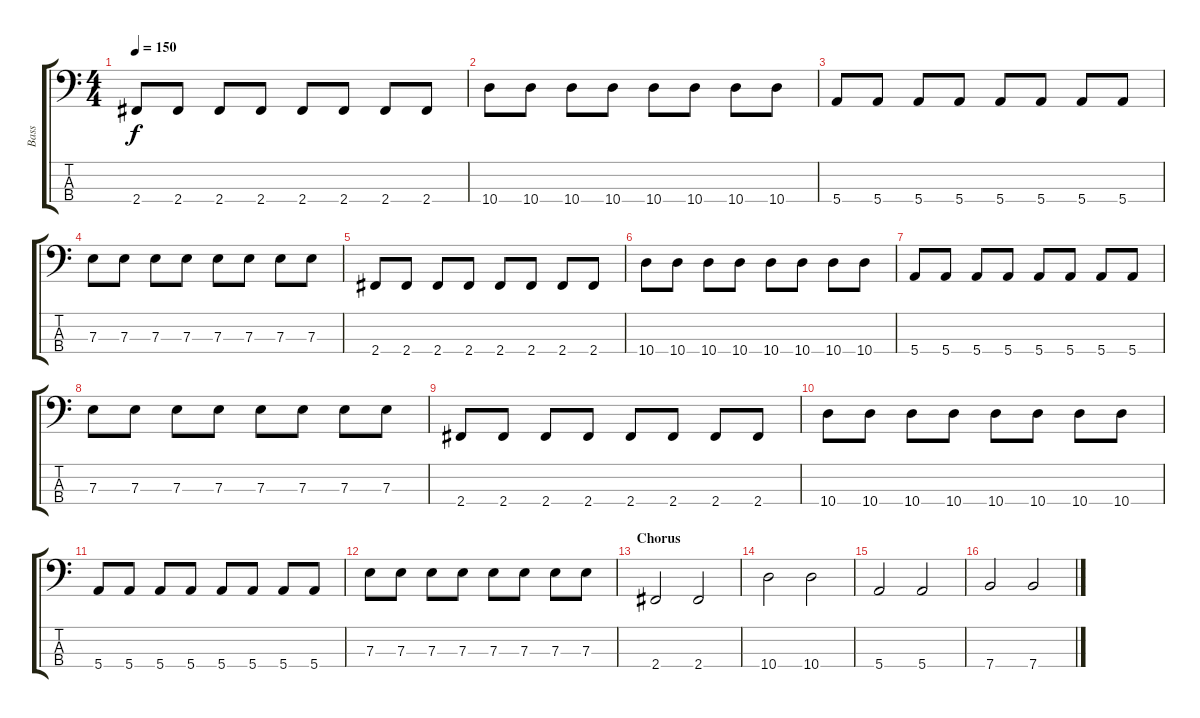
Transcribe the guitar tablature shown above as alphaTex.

\track ("Bass" "Bass") {instrument electricbasspick}
\staff {score tabs}
\tuning (G2 D2 A1 E1) {hide}
\ts (4 4)
\tempo 150
\clef f4
\ks c
2.4.8{dy f} 2.4.8 2.4.8 2.4.8 2.4.8 2.4.8 2.4.8 2.4.8 |
10.4.8 10.4.8 10.4.8 10.4.8 10.4.8 10.4.8 10.4.8 10.4.8 |
5.4.8 5.4.8 5.4.8 5.4.8 5.4.8 5.4.8 5.4.8 5.4.8 |
7.3.8 7.3.8 7.3.8 7.3.8 7.3.8 7.3.8 7.3.8 7.3.8 |
2.4.8 2.4.8 2.4.8 2.4.8 2.4.8 2.4.8 2.4.8 2.4.8 |
10.4.8 10.4.8 10.4.8 10.4.8 10.4.8 10.4.8 10.4.8 10.4.8 |
5.4.8 5.4.8 5.4.8 5.4.8 5.4.8 5.4.8 5.4.8 5.4.8 |
7.3.8 7.3.8 7.3.8 7.3.8 7.3.8 7.3.8 7.3.8 7.3.8 |
2.4.8 2.4.8 2.4.8 2.4.8 2.4.8 2.4.8 2.4.8 2.4.8 |
10.4.8 10.4.8 10.4.8 10.4.8 10.4.8 10.4.8 10.4.8 10.4.8 |
5.4.8 5.4.8 5.4.8 5.4.8 5.4.8 5.4.8 5.4.8 5.4.8 |
7.3.8 7.3.8 7.3.8 7.3.8 7.3.8 7.3.8 7.3.8 7.3.8 |
\section ("" "Chorus")
2.4.2 2.4.2 |
10.4.2 10.4.2 |
5.4.2 5.4.2 |
7.4.2 7.4.2
